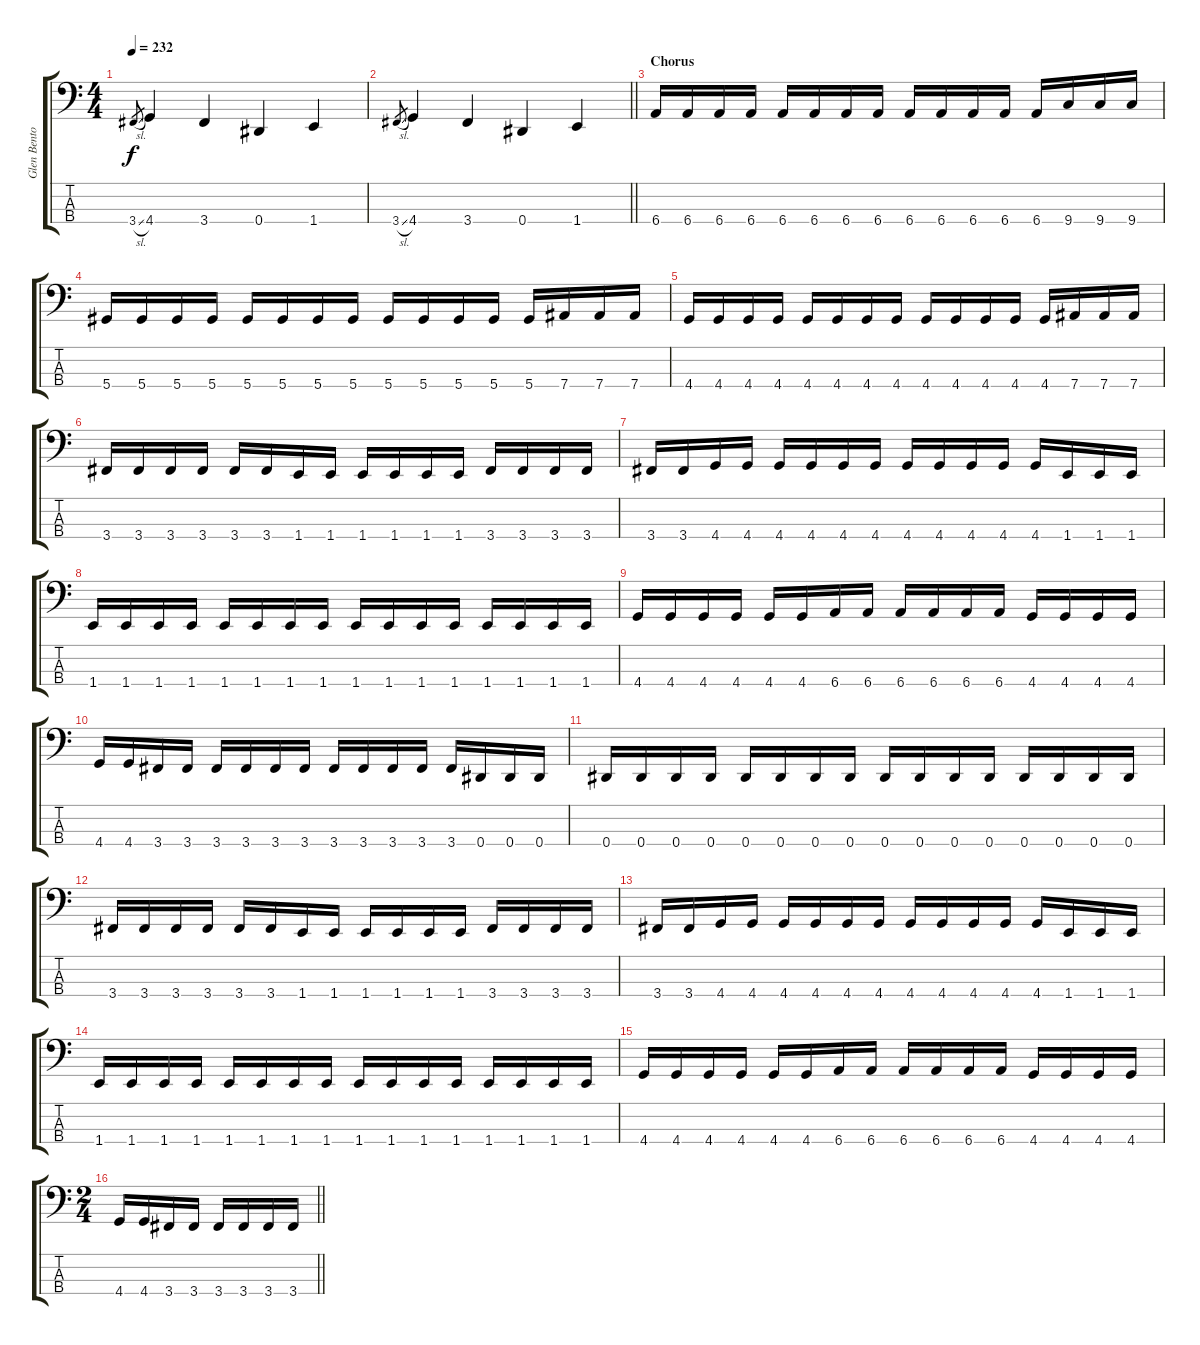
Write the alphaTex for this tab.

\track ("Glen Benton" "Glen Bento") {instrument electricbasspick}
\staff {score tabs}
\tuning (Gb2 Db2 Ab1 Eb1) {hide}
\ts (4 4)
\tempo 232
\clef f4
\ks c
3.4{sl}.8{gr dy f} 4.4.4 3.4.4 0.4.4 1.4.4 |
\barLineRight lightlight
3.4{sl}.8{gr} 4.4.4 3.4.4 0.4.4 1.4.4 |
\section ("" "Chorus")
6.4.16 6.4.16 6.4.16 6.4.16 6.4.16 6.4.16 6.4.16 6.4.16 6.4.16 6.4.16 6.4.16 6.4.16 6.4.16 9.4.16 9.4.16 9.4.16 |
5.4.16 5.4.16 5.4.16 5.4.16 5.4.16 5.4.16 5.4.16 5.4.16 5.4.16 5.4.16 5.4.16 5.4.16 5.4.16 7.4.16 7.4.16 7.4.16 |
4.4.16 4.4.16 4.4.16 4.4.16 4.4.16 4.4.16 4.4.16 4.4.16 4.4.16 4.4.16 4.4.16 4.4.16 4.4.16 7.4.16 7.4.16 7.4.16 |
3.4.16 3.4.16 3.4.16 3.4.16 3.4.16 3.4.16 1.4.16 1.4.16 1.4.16 1.4.16 1.4.16 1.4.16 3.4.16 3.4.16 3.4.16 3.4.16 |
3.4.16 3.4.16 4.4.16 4.4.16 4.4.16 4.4.16 4.4.16 4.4.16 4.4.16 4.4.16 4.4.16 4.4.16 4.4.16 1.4.16 1.4.16 1.4.16 |
1.4.16 1.4.16 1.4.16 1.4.16 1.4.16 1.4.16 1.4.16 1.4.16 1.4.16 1.4.16 1.4.16 1.4.16 1.4.16 1.4.16 1.4.16 1.4.16 |
4.4.16 4.4.16 4.4.16 4.4.16 4.4.16 4.4.16 6.4.16 6.4.16 6.4.16 6.4.16 6.4.16 6.4.16 4.4.16 4.4.16 4.4.16 4.4.16 |
4.4.16 4.4.16 3.4.16 3.4.16 3.4.16 3.4.16 3.4.16 3.4.16 3.4.16 3.4.16 3.4.16 3.4.16 3.4.16 0.4.16 0.4.16 0.4.16 |
0.4.16 0.4.16 0.4.16 0.4.16 0.4.16 0.4.16 0.4.16 0.4.16 0.4.16 0.4.16 0.4.16 0.4.16 0.4.16 0.4.16 0.4.16 0.4.16 |
3.4.16 3.4.16 3.4.16 3.4.16 3.4.16 3.4.16 1.4.16 1.4.16 1.4.16 1.4.16 1.4.16 1.4.16 3.4.16 3.4.16 3.4.16 3.4.16 |
3.4.16 3.4.16 4.4.16 4.4.16 4.4.16 4.4.16 4.4.16 4.4.16 4.4.16 4.4.16 4.4.16 4.4.16 4.4.16 1.4.16 1.4.16 1.4.16 |
1.4.16 1.4.16 1.4.16 1.4.16 1.4.16 1.4.16 1.4.16 1.4.16 1.4.16 1.4.16 1.4.16 1.4.16 1.4.16 1.4.16 1.4.16 1.4.16 |
4.4.16 4.4.16 4.4.16 4.4.16 4.4.16 4.4.16 6.4.16 6.4.16 6.4.16 6.4.16 6.4.16 6.4.16 4.4.16 4.4.16 4.4.16 4.4.16 |
\ts (2 4)
\barLineRight lightlight
4.4.16 4.4.16 3.4.16 3.4.16 3.4.16 3.4.16 3.4.16 3.4.16
